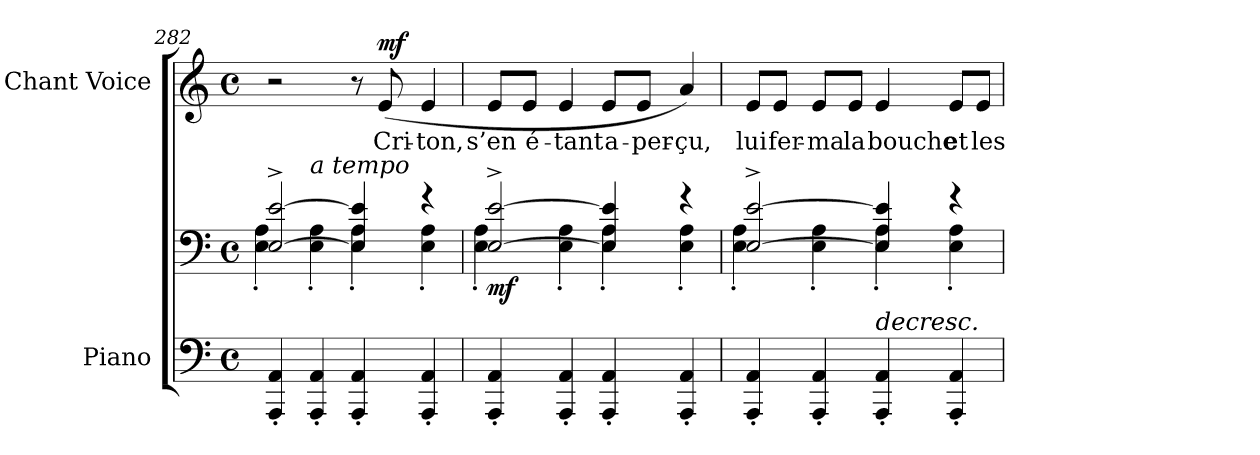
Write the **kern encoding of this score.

**kern	**kern	**dynam	**kern	**text	**dynam
*part2	*part2	*part2	*part1	*part1	*part1
*staff3	*staff2	*staff2/3	*staff1	*staff1	*staff1
*I"Piano	*	*	*I"Chant Voice	*	*
*I'Pno	*	*	*	*	*
*clefF4	*clefF4	*	*clefG2	*	*
*k[]	*k[]	*	*k[]	*	*
*M4/4	*M4/4	*	*M4/4	*	*
*met(c)	*met(c)	*	*met(c)	*	*
=282	=282	=282	=282	=282	=282
*	*^	*	*	*	*
4AAA/' 4AA/'	[<2E/^ [2e/^	4E\' 4A\'	.	2r	.	.
!	!	!LO:TX:i:t=a tempo	!	!	!	!
4AAA/' 4AA/'	.	4E\' 4A\'	.	.	.	.
4AAA/' 4AA/'	4E/] 4e/]	4E\' 4A\'	.	8r	.	.
!	!	!	!	!	!	!LO:DY:a
.	.	.	.	(8e/	Cri-	mf
4AAA/' 4AA/'	4r	4E\' 4A\'	.	4e/	-ton,	.
=283	=283	=283	=283	=283	=283	=283
!	!	!	!LO:DY:b	!	!	!
4AAA/' 4AA/'	[<2E/^ [2e/^	4E\' 4A\'	mf	8e/L	s’en	.
.	.	.	.	8e/J	é-	.
4AAA/' 4AA/'	.	4E\' 4A\'	.	4e/	-tant	.
4AAA/' 4AA/'	4E/] 4e/]	4E\' 4A\'	.	8e/L	a-	.
.	.	.	.	8e/J	-per-	.
4AAA/' 4AA/'	4r	4E\' 4A\'	.	4a/)	-çu,	.
=284	=284	=284	=284	=284	=284	=284
4AAA/' 4AA/'	[<2E/^ [2e/^	4E\' 4A\'	.	8e/L	lui	.
.	.	.	.	8e/J	fer-	.
4AAA/' 4AA/'	.	4E\' 4A\'	.	8e/L	-ma	.
.	.	.	.	8e/J	la	.
!LO:TX:i:t=decresc.	!	!	!	!	!	!
4AAA/' 4AA/'	4E/] 4e/]	4E\' 4A\'	.	4e/	bouche	.
4AAA/' 4AA/'	4r	4E\' 4A\'	.	8e/L	et	.
.	.	.	.	8e/J	les	.
*	*v	*v	*	*	*	*
=	=	=	=	=	=
*-	*-	*-	*-	*-	*-
